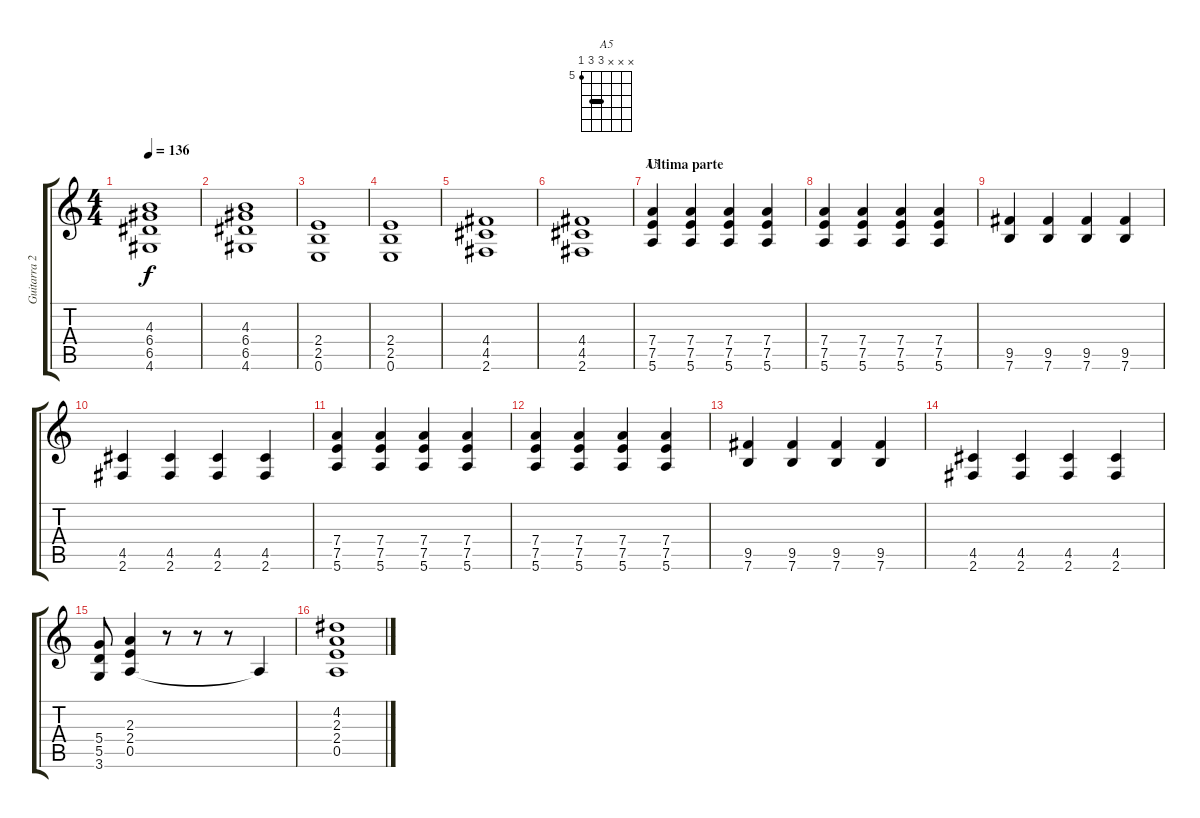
\track ("Guitarra 2" "Guitarra 2") {instrument distortionguitar}
\staff {score tabs}
\tuning (E4 B3 G3 D3 A2 E2) {hide}
\chord ("A5" x x x 7 7 5) {firstfret 5 barre 7}
\ts (4 4)
\tempo 136
\clef g2
\ks c
(4.3 6.4 6.5 4.6).1{dy f} |
(4.3 6.4 6.5 4.6).1 |
(2.4 2.5 0.6).1 |
(2.4 2.5 0.6).1 |
(4.4 4.5 2.6).1 |
(4.4 4.5 2.6).1 |
\section ("" "Ultima parte")
(7.4 7.5 5.6).4{ch "A5"} (7.4 7.5 5.6).4 (7.4 7.5 5.6).4 (7.4 7.5 5.6).4 |
(7.4 7.5 5.6).4 (7.4 7.5 5.6).4 (7.4 7.5 5.6).4 (7.4 7.5 5.6).4 |
(9.5 7.6).4 (9.5 7.6).4 (9.5 7.6).4 (9.5 7.6).4 |
(4.5 2.6).4 (4.5 2.6).4 (4.5 2.6).4 (4.5 2.6).4 |
(7.4 7.5 5.6).4 (7.4 7.5 5.6).4 (7.4 7.5 5.6).4 (7.4 7.5 5.6).4 |
(7.4 7.5 5.6).4 (7.4 7.5 5.6).4 (7.4 7.5 5.6).4 (7.4 7.5 5.6).4 |
(9.5 7.6).4 (9.5 7.6).4 (9.5 7.6).4 (9.5 7.6).4 |
(4.5 2.6).4 (4.5 2.6).4 (4.5 2.6).4 (4.5 2.6).4 |
(5.4 5.5 3.6).8 (2.3 2.4 0.5).4 r.8 r.8 r.8 0.5{t}.4 |
(4.2 2.3 2.4 0.5).1
